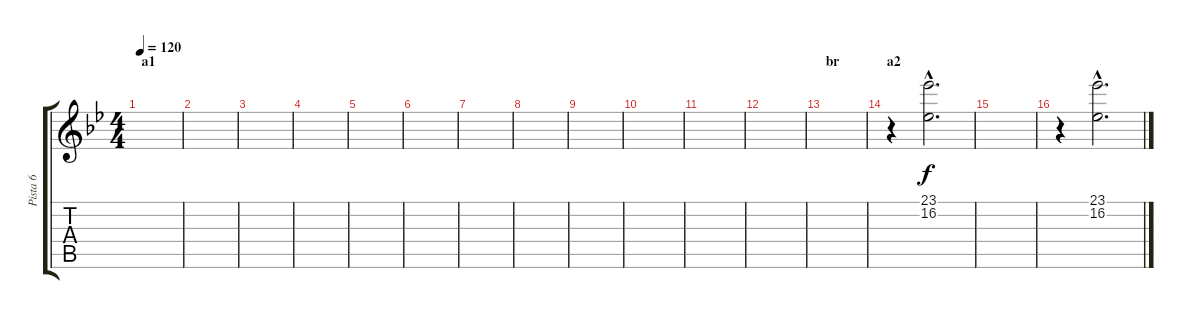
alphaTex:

\track ("Pista 6" "Pista 6") {instrument stringensemble1}
\staff {score tabs}
\tuning (E4 B3 G3 D3 A2 E2) {hide}
\ts (4 4)
\section ("" "a1")
\tempo 120
\clef g2
\ks bb
|
|
|
|
|
|
|
|
|
|
|
|
\section ("" "br")
|
\section ("" "a2")
r.4 (23.1{hac} 16.2{hac}).2{d volume 6} |
|
r.4{volume 10} (23.1{hac} 16.2{hac}).2{d volume 6}
